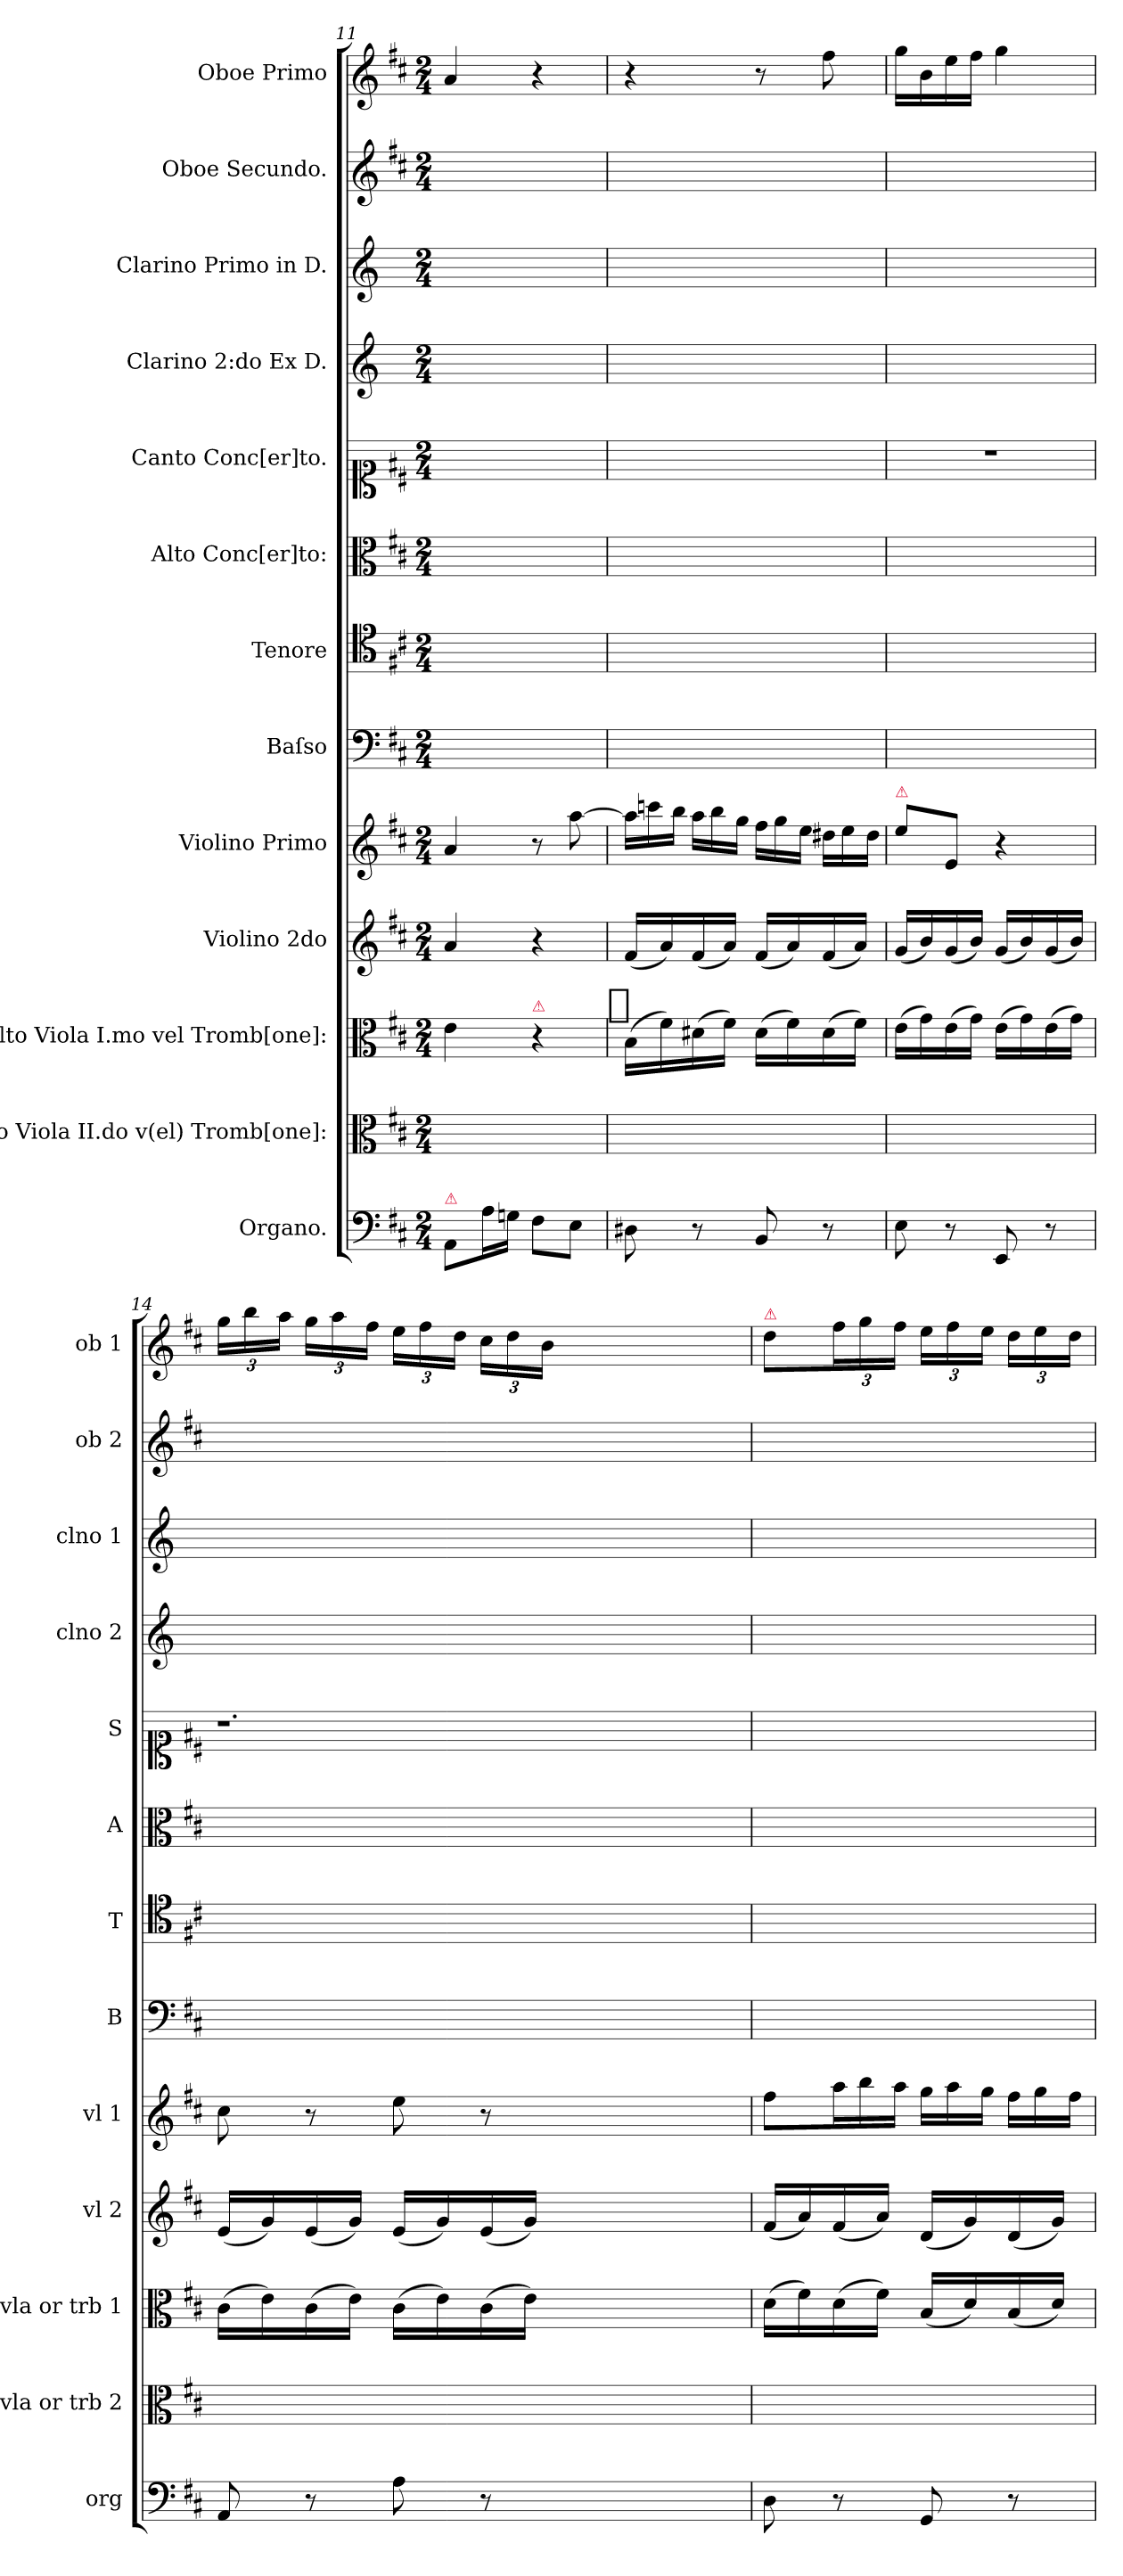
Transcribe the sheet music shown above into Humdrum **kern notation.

**kern	**kern	**kern	**kern	**kern	**kern	**kern	**kern	**kern	**kern	**kern	**kern	**kern
*part13	*part12	*part11	*part10	*part9	*part8	*part7	*part6	*part5	*part4	*part3	*part2	*part1
*staff13	*staff12	*staff11	*staff10	*staff9	*staff8	*staff7	*staff6	*staff5	*staff4	*staff3	*staff2	*staff1
*I"Organo.	*I"Alto Viola II.do v(el) Tromb[one]:	*I"Alto Viola I.mo vel Tromb[one]:	*I"Violino 2do	*I"Violino Primo	*I"Baſso	*I"Tenore	*I"Alto Conc[er]to:	*I"Canto Conc[er]to.	*I"Clarino 2:do Ex D.	*I"Clarino Primo in D.	*I"Oboe Secundo.	*I"Oboe Primo
*I'org	*I'vla or trb 2	*I'vla or trb 1	*I'vl 2	*I'vl 1	*I'B	*I'T	*I'A	*I'S	*I'clno 2	*I'clno 1	*I'ob 2	*I'ob 1
*clefF4	*clefC3	*clefC3	*clefG2	*clefG2	*clefF4	*clefC4	*clefC3	*clefC1	*clefG2	*clefG2	*clefG2	*clefG2
*	*	*	*	*	*	*	*	*	*ITrd-1c-2	*ITrd-1c-2	*	*
*k[f#c#]	*k[f#c#]	*k[f#c#]	*k[f#c#]	*k[f#c#]	*k[f#c#]	*k[f#c#]	*k[f#c#]	*k[f#c#]	*k[f#c#]	*k[f#c#]	*k[f#c#]	*k[f#c#]
*D:	*D:	*D:	*D:	*D:	*D:	*	*D:	*D:	*	*	*D:	*D:
*M2/4	*M2/4	*M2/4	*M2/4	*M2/4	*M2/4	*M2/4	*M2/4	*M2/4	*M2/4	*M2/4	*M2/4	*M2/4
=11	=11	=11	=11	=11	=11	=11	=11	=11	=11	=11	=11	=11
!LO:TX:a:color=crimson:t=⚠	!	!	!	!	!	!	!	!	!	!	!	!
8AA/L	2ryy	4e\	4a/	4a/	2ryy	2ryy	2ryy	2ryy	2ryy	2ryy	2ryy	4a/
16A\L	.	.	.	.	.	.	.	.	.	.	.	.
16Gn\JJ	.	.	.	.	.	.	.	.	.	.	.	.
!	!	!LO:TX:a:color=crimson:t=⚠	!	!	!	!	!	!	!	!	!	!
8F#\L	.	4r	4r	8r	.	.	.	.	.	.	.	4r
8E\J	.	.	.	[8aa\	.	.	.	.	.	.	.	.
!	!	!LO:TX:a:t=[segno]	!	!	!	!	!	!	!	!	!	!
=12	=12	=12	=12	=12	=12	=12	=12	=12	=12	=12	=12	=12
*	*	*	*	*Xtuplet	*	*	*	*	*	*	*	*
8D#X\	2ryy	(>16B\LL	(<16f#/LL	24aa\LL]	2ryy	2ryy	2ryy	2ryy	2ryy	2ryy	2ryy	4r
.	.	.	.	24cccn\	.	.	.	.	.	.	.	.
.	.	16f#\)	16a/)	.	.	.	.	.	.	.	.	.
.	.	.	.	24bb\JJ	.	.	.	.	.	.	.	.
8r	.	(>16d#X\	(<16f#/	24aa\LL	.	.	.	.	.	.	.	.
.	.	.	.	24bb\	.	.	.	.	.	.	.	.
.	.	16f#\JJ)	16a/JJ)	.	.	.	.	.	.	.	.	.
.	.	.	.	24gg\JJ	.	.	.	.	.	.	.	.
8BB/	.	(>16d#\LL	(<16f#/LL	24ff#\LL	.	.	.	.	.	.	.	8r
.	.	.	.	24gg\	.	.	.	.	.	.	.	.
.	.	16f#\)	16a/)	.	.	.	.	.	.	.	.	.
.	.	.	.	24ee\JJ	.	.	.	.	.	.	.	.
8r	.	(>16d#\	(<16f#/	24dd#X\LL	.	.	.	.	.	.	.	8ff#\
.	.	.	.	24ee\	.	.	.	.	.	.	.	.
.	.	16f#\JJ)	16a/JJ)	.	.	.	.	.	.	.	.	.
.	.	.	.	24dd#\JJ	.	.	.	.	.	.	.	.
=13	=13	=13	=13	=13	=13	=13	=13	=13	=13	=13	=13	=13
!	!	!	!	!LO:TX:a:color=crimson:t=⚠	!	!	!	!	!	!	!	!
8E\	2ryy	(>16e\LL	(<16g/LL	8ee\L	2ryy	2ryy	2ryy	2r	2ryy	2ryy	2ryy	16gg\LL
.	.	16g\)	16b/)	.	.	.	.	.	.	.	.	16b\
8r	.	(>16e\	(<16g/	8e/J	.	.	.	.	.	.	.	16ee\
.	.	16g\JJ)	16b/JJ)	.	.	.	.	.	.	.	.	16ff#\JJ
8EE/	.	(>16e\LL	(<16g/LL	4r	.	.	.	.	.	.	.	4gg\
.	.	16g\)	16b/)	.	.	.	.	.	.	.	.	.
8r	.	(>16e\	(<16g/	.	.	.	.	.	.	.	.	.
.	.	16g\JJ)	16b/JJ)	.	.	.	.	.	.	.	.	.
=14	=14	=14	=14	=14	=14	=14	=14	=14	=14	=14	=14	=14
8AA/	2ryy	(>16c#\LL	(<16e/LL	8cc#\	2ryy	2ryy	2ryy	1.r	2ryy	2ryy	2ryy	24gg\LL
.	.	.	.	.	.	.	.	.	.	.	.	24bb\
.	.	16e\)	16g/)	.	.	.	.	.	.	.	.	.
.	.	.	.	.	.	.	.	.	.	.	.	24aa\JJ
8r	.	(>16c#\	(<16e/	8r	.	.	.	.	.	.	.	24gg\LL
.	.	.	.	.	.	.	.	.	.	.	.	24aa\
.	.	16e\JJ)	16g/JJ)	.	.	.	.	.	.	.	.	.
.	.	.	.	.	.	.	.	.	.	.	.	24ff#\JJ
8A\	.	(>16c#\LL	(<16e/LL	8ee\	.	.	.	.	.	.	.	24ee\LL
.	.	.	.	.	.	.	.	.	.	.	.	24ff#\
.	.	16e\)	16g/)	.	.	.	.	.	.	.	.	.
.	.	.	.	.	.	.	.	.	.	.	.	24dd\JJ
8r	.	(>16c#\	(<16e/	8r	.	.	.	.	.	.	.	24cc#\LL
.	.	.	.	.	.	.	.	.	.	.	.	24dd\
.	.	16e\JJ)	16g/JJ)	.	.	.	.	.	.	.	.	.
.	.	.	.	.	.	.	.	.	.	.	.	24b\JJ
1ryy	1ryy	1ryy	1ryy	1ryy	1ryy	1ryy	1ryy	.	1ryy	1ryy	1ryy	1ryy
=15	=15	=15	=15	=15	=15	=15	=15	=15	=15	=15	=15	=15
!	!	!	!	!	!	!	!	!	!	!	!	!LO:TX:a:color=crimson:t=⚠
8D\	2ryy	(>16d\LL	(<16f#/LL	8ff#\L	2ryy	2ryy	2ryy	2ryy	2ryy	2ryy	2ryy	8dd\L
.	.	16f#\)	16a/)	.	.	.	.	.	.	.	.	.
8r	.	(>16d\	(<16f#/	24aa\L	.	.	.	.	.	.	.	24ff#\L
.	.	.	.	24bb\	.	.	.	.	.	.	.	24gg\
.	.	16f#\JJ)	16a/JJ)	.	.	.	.	.	.	.	.	.
.	.	.	.	24aa\JJ	.	.	.	.	.	.	.	24ff#\JJ
8GG/	.	(<16B/LL	(<16d/LL	24gg\LL	.	.	.	.	.	.	.	24ee\LL
.	.	.	.	24aa\	.	.	.	.	.	.	.	24ff#\
.	.	16d/)	16g/)	.	.	.	.	.	.	.	.	.
.	.	.	.	24gg\JJ	.	.	.	.	.	.	.	24ee\JJ
8r	.	(<16B/	(<16d/	24ff#\LL	.	.	.	.	.	.	.	24dd\LL
.	.	.	.	24gg\	.	.	.	.	.	.	.	24ee\
.	.	16d/JJ)	16g/JJ)	.	.	.	.	.	.	.	.	.
.	.	.	.	24ff#\JJ	.	.	.	.	.	.	.	24dd\JJ
=	=	=	=	=	=	=	=	=	=	=	=	=
*-	*-	*-	*-	*-	*-	*-	*-	*-	*-	*-	*-	*-
